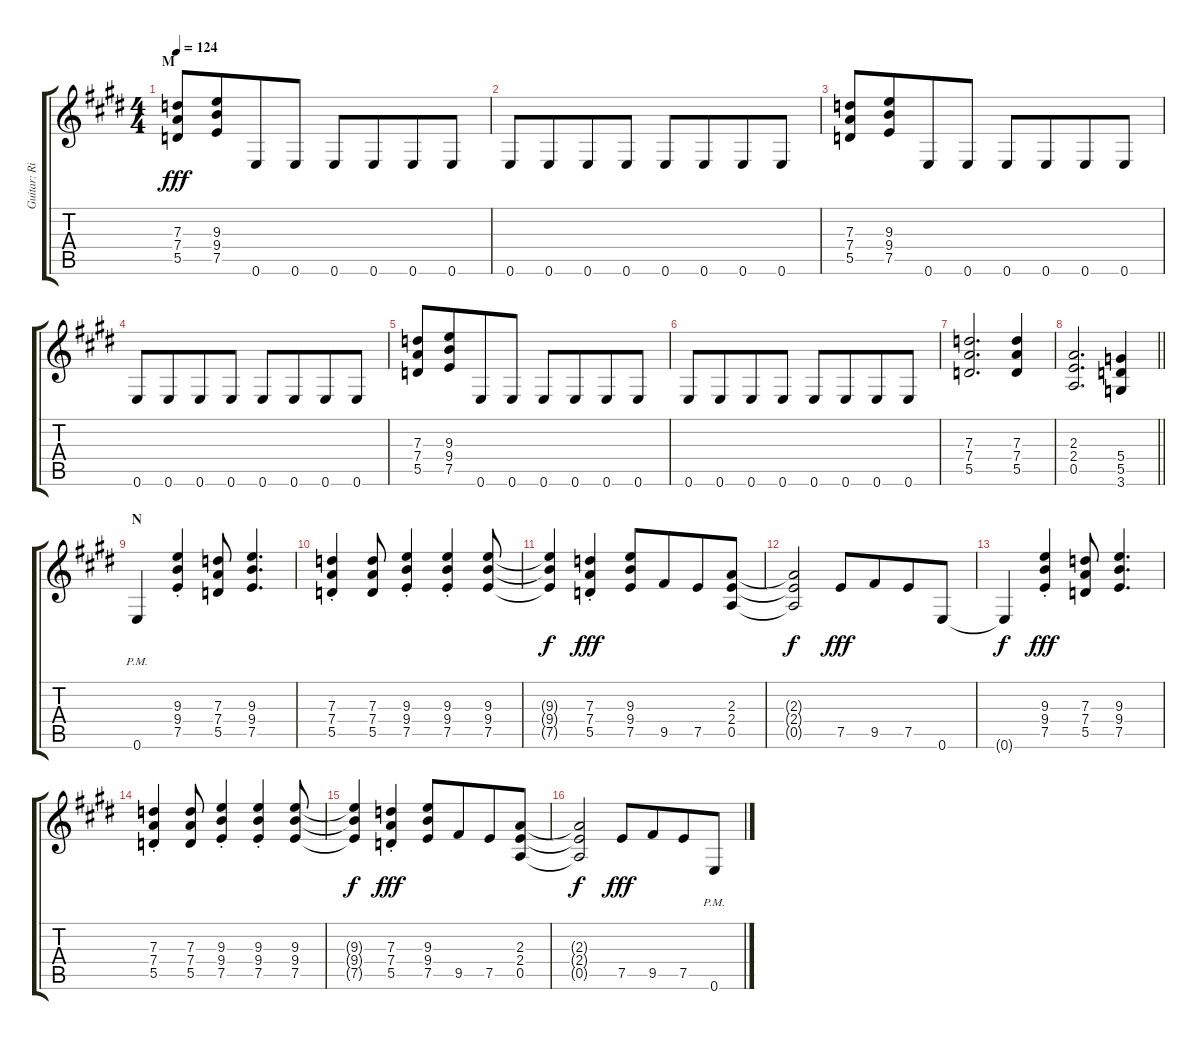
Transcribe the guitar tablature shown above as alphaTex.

\track ("Guitar: Rik" "Guitar: Ri") {instrument overdrivenguitar}
\staff {score tabs}
\tuning (E4 B3 G3 D3 A2 E2) {hide}
\ts (4 4)
\section ("" "M")
\tempo 124
\clef g2
\ks e
(7.3 7.4 5.5).8{dy fff} (9.3 9.4 7.5).8{beam merge} 0.6.8 0.6.8 0.6.8 0.6.8{beam merge} 0.6.8 0.6.8 |
0.6.8 0.6.8{beam merge} 0.6.8 0.6.8 0.6.8 0.6.8{beam merge} 0.6.8 0.6.8 |
(7.3 7.4 5.5).8 (9.3 9.4 7.5).8{beam merge} 0.6.8 0.6.8 0.6.8 0.6.8{beam merge} 0.6.8 0.6.8 |
0.6.8 0.6.8{beam merge} 0.6.8 0.6.8 0.6.8 0.6.8{beam merge} 0.6.8 0.6.8 |
(7.3 7.4 5.5).8 (9.3 9.4 7.5).8{beam merge} 0.6.8 0.6.8 0.6.8 0.6.8{beam merge} 0.6.8 0.6.8 |
0.6.8 0.6.8{beam merge} 0.6.8 0.6.8 0.6.8 0.6.8{beam merge} 0.6.8 0.6.8 |
(7.3 7.4 5.5).2{d} (7.3 7.4 5.5).4 |
\barLineRight lightlight
(2.3 2.4 0.5).2{d} (5.4 5.5 3.6).4 |
\section ("" "N")
0.6{pm}.4 (9.3{st} 9.4{st} 7.5{st}).4 (7.3 7.4 5.5).8 (9.3 9.4 7.5).4{d} |
(7.3{st} 7.4{st} 5.5{st}).4 (7.3 7.4 5.5).8 (9.3{st} 9.4{st} 7.5{st}).4 (9.3{st} 9.4{st} 7.5{st}).4 (9.3 9.4 7.5).8 |
(9.3{t} 9.4{t} 7.5{t}).4{dy f} (7.3{st} 7.4{st} 5.5{st}).4{dy fff} (9.3 9.4 7.5).8 9.5.8{beam merge} 7.5.8 (2.3 2.4 0.5).8 |
(2.3{t} 2.4{t} 0.5{t}).2{dy f} 7.5.8{dy fff} 9.5.8{beam merge} 7.5.8 0.6.8 |
0.6{t}.4{dy f} (9.3{st} 9.4{st} 7.5{st}).4{dy fff} (7.3 7.4 5.5).8 (9.3 9.4 7.5).4{d} |
(7.3{st} 7.4{st} 5.5{st}).4 (7.3 7.4 5.5).8 (9.3{st} 9.4{st} 7.5{st}).4 (9.3{st} 9.4{st} 7.5{st}).4 (9.3 9.4 7.5).8 |
(9.3{t} 9.4{t} 7.5{t}).4{dy f} (7.3{st} 7.4{st} 5.5{st}).4{dy fff} (9.3 9.4 7.5).8 9.5.8{beam merge} 7.5.8 (2.3 2.4 0.5).8 |
(2.3{t} 2.4{t} 0.5{t}).2{dy f} 7.5.8{dy fff} 9.5.8{beam merge} 7.5.8 0.6{pm}.8
